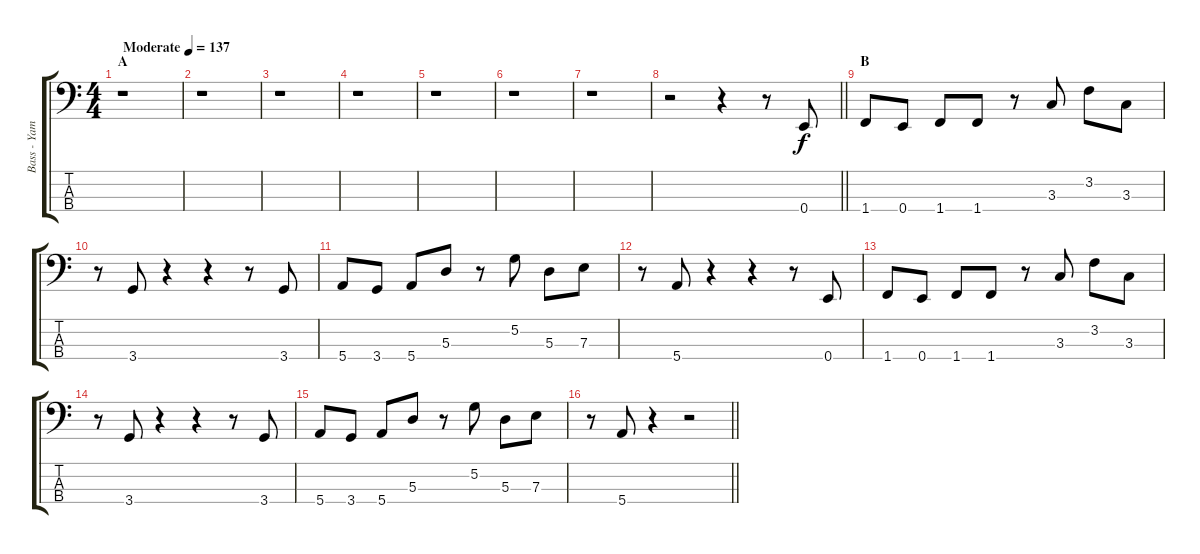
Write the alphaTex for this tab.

\track ("Bass - Yamada" "Bass - Yam") {instrument electricbasspick}
\staff {score tabs}
\tuning (G2 D2 A1 E1) {hide}
\ts (4 4)
\section ("" "A")
\tempo (137 "Moderate")
\clef f4
\ks c
r.1{dy f instrument electricbasspick} |
r.1 |
r.1 |
r.1 |
r.1 |
r.1 |
r.1 |
\barLineRight lightlight
r.2 r.4 r.8 0.4.8 |
\section ("" "B")
1.4.8 0.4.8 1.4.8 1.4.8 r.8 3.3.8 3.2.8 3.3.8 |
r.8 3.4.8 r.4 r.4 r.8 3.4.8 |
5.4.8 3.4.8 5.4.8 5.3.8 r.8 5.2.8 5.3.8 7.3.8 |
r.8 5.4.8 r.4 r.4 r.8 0.4.8 |
1.4.8 0.4.8 1.4.8 1.4.8 r.8 3.3.8 3.2.8 3.3.8 |
r.8 3.4.8 r.4 r.4 r.8 3.4.8 |
5.4.8 3.4.8 5.4.8 5.3.8 r.8 5.2.8 5.3.8 7.3.8 |
\barLineRight lightlight
r.8 5.4.8 r.4 r.2
